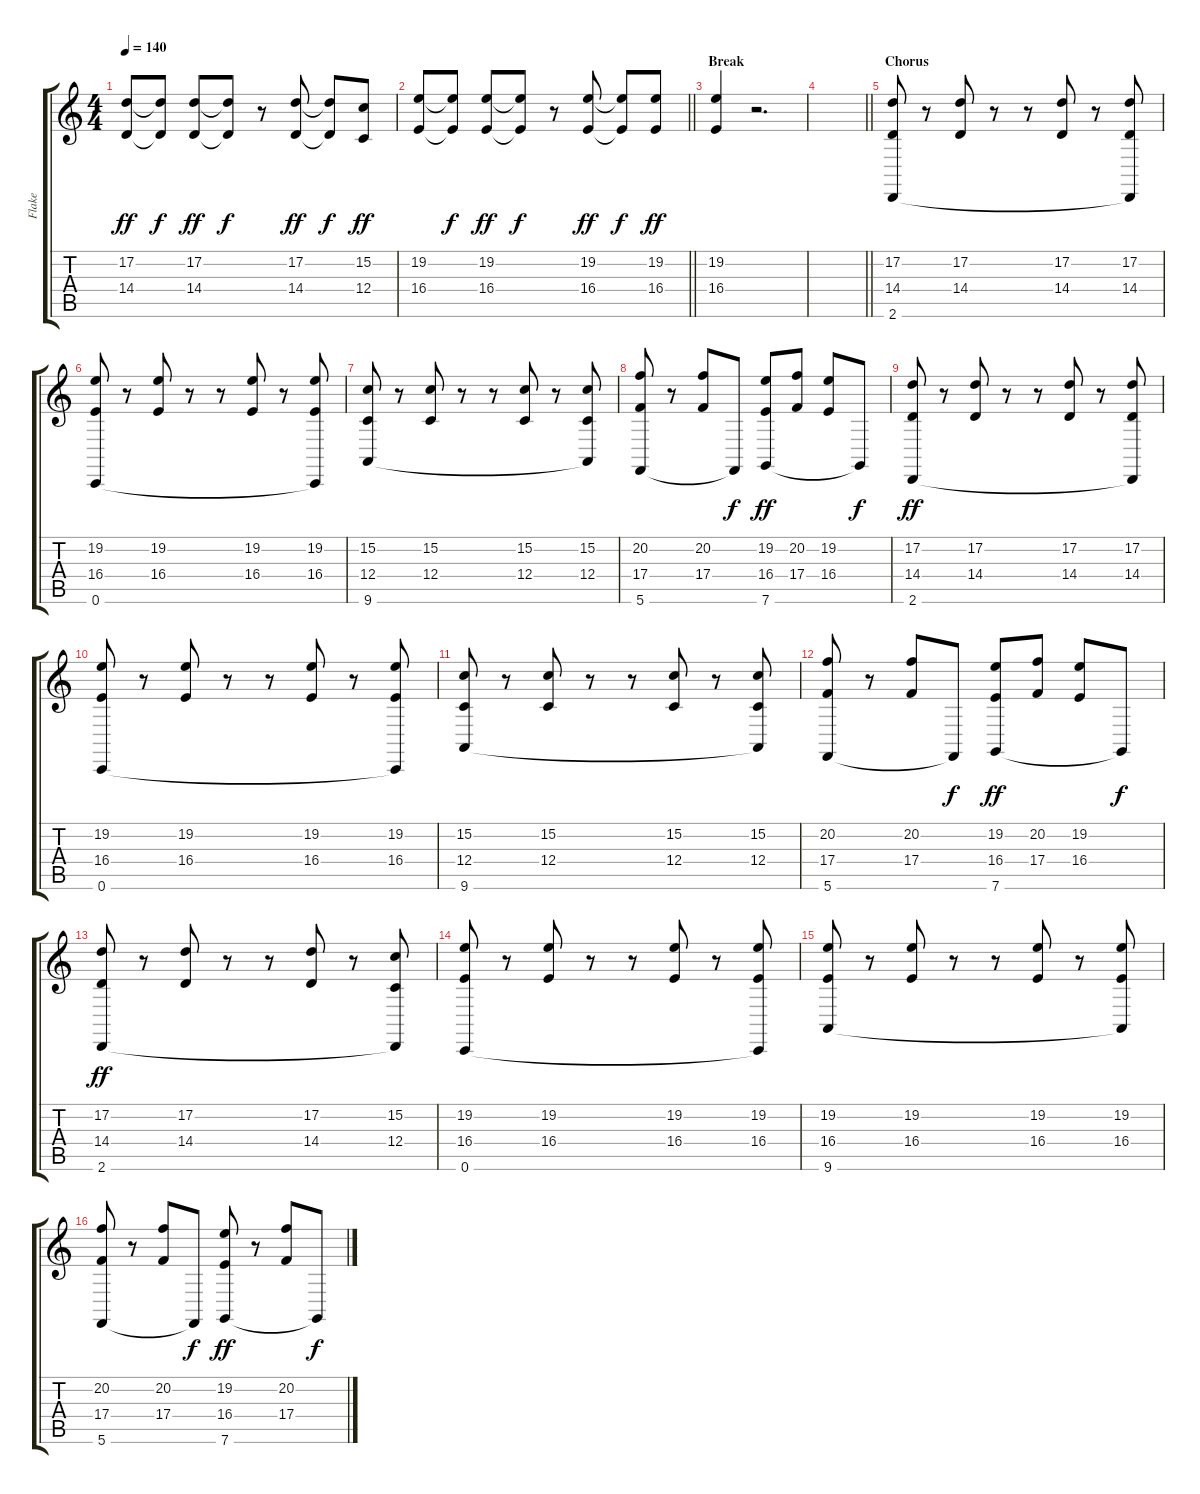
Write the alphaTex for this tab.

\track ("Flake" "Flake") {instrument lead8bassandlead}
\staff {score tabs}
\tuning (D4 A3 F3 C3 G2 C2) {hide}
\ts (4 4)
\tempo 140
\clef g2
\ks c
(17.2 14.4).8{dy ff} (17.2{t} 14.4{t}).8{dy f} (17.2 14.4).8{dy ff} (17.2{t} 14.4{t}).8{dy f} r.8 (17.2 14.4).8{dy ff} (17.2{t} 14.4{t}).8{dy f} (15.2 12.4).8{dy ff} |
\barLineRight lightlight
(19.2 16.4).8 (19.2{t} 16.4{t}).8{dy f} (19.2 16.4).8{dy ff} (19.2{t} 16.4{t}).8{dy f} r.8 (19.2 16.4).8{dy ff} (19.2{t} 16.4{t}).8{dy f} (19.2 16.4).8{dy ff} |
\section ("" "Break")
(19.2 16.4).4 r.2{d} |
\barLineRight lightlight
|
\section ("" "Chorus")
(17.2 14.4 2.6).8{volume 11 instrument lead8bassandlead} r.8 (17.2 14.4).8 r.8 r.8 (17.2 14.4).8 r.8 (17.2 14.4 2.6{t}).8 |
(19.2 16.4 0.6).8 r.8 (19.2 16.4).8 r.8 r.8 (19.2 16.4).8 r.8 (19.2 16.4 0.6{t}).8 |
(15.2 12.4 9.6).8 r.8 (15.2 12.4).8 r.8 r.8 (15.2 12.4).8 r.8 (15.2 12.4 9.6{t}).8 |
(20.2 17.4 5.6).8 r.8 (20.2 17.4).8 5.6{t}.8{dy f} (19.2 16.4 7.6).8{dy ff} (20.2 17.4).8 (19.2 16.4).8 7.6{t}.8{dy f} |
(17.2 14.4 2.6).8{dy ff} r.8 (17.2 14.4).8 r.8 r.8 (17.2 14.4).8 r.8 (17.2 14.4 2.6{t}).8 |
(19.2 16.4 0.6).8 r.8 (19.2 16.4).8 r.8 r.8 (19.2 16.4).8 r.8 (19.2 16.4 0.6{t}).8 |
(15.2 12.4 9.6).8 r.8 (15.2 12.4).8 r.8 r.8 (15.2 12.4).8 r.8 (15.2 12.4 9.6{t}).8 |
(20.2 17.4 5.6).8 r.8 (20.2 17.4).8 5.6{t}.8{dy f} (19.2 16.4 7.6).8{dy ff} (20.2 17.4).8 (19.2 16.4).8 7.6{t}.8{dy f} |
(17.2 14.4 2.6).8{dy ff} r.8 (17.2 14.4).8 r.8 r.8 (17.2 14.4).8 r.8 (15.2 12.4 2.6{t}).8 |
(19.2 16.4 0.6).8 r.8 (19.2 16.4).8 r.8 r.8 (19.2 16.4).8 r.8 (19.2 16.4 0.6{t}).8 |
(19.2 16.4 9.6).8 r.8 (19.2 16.4).8 r.8 r.8 (19.2 16.4).8 r.8 (19.2 16.4 9.6{t}).8 |
(20.2 17.4 5.6).8 r.8 (20.2 17.4).8 5.6{t}.8{dy f} (19.2 16.4 7.6).8{dy ff} r.8 (20.2 17.4).8 7.6{t}.8{dy f}
